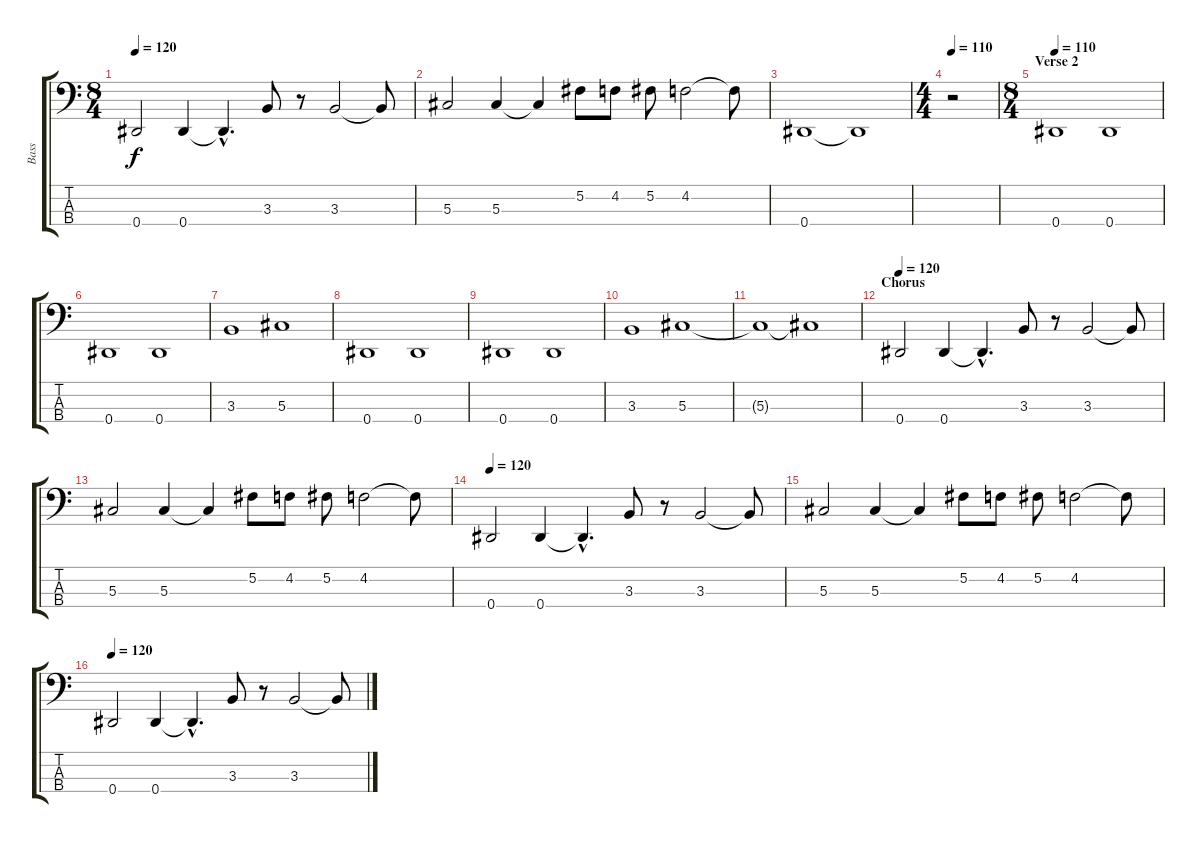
\track ("Bass" "Bass") {instrument electricbassfinger}
\staff {score tabs}
\tuning (Gb2 Db2 Ab1 Eb1) {hide}
\ts (8 4)
\tempo 120
\clef f4
\ks c
0.4.2{dy f instrument electricbassfinger} 0.4.4 0.4{hac t}.4{d} 3.3.8 r.8 3.3.2 3.3{t}.8 |
5.3.2{instrument electricbassfinger} 5.3.4 5.3{t}.4 5.2.8 4.2.8 5.2.8 4.2.2 4.2{t}.8 |
0.4.1 0.4{t}.1 |
\ts (4 4)
\tempo 110
r.2 |
\ts (8 4)
\section ("" "Verse 2")
\tempo 110
0.4.1{instrument acousticbass} 0.4.1 |
0.4.1{instrument acousticbass} 0.4.1 |
3.3.1{instrument acousticbass} 5.3.1 |
0.4.1{instrument acousticbass} 0.4.1 |
0.4.1{instrument acousticbass} 0.4.1 |
3.3.1{instrument acousticbass} 5.3.1 |
5.3{t}.1 5.3{t}.1 |
\section ("" "Chorus")
\tempo 120
0.4.2{instrument electricbassfinger} 0.4.4 0.4{hac t}.4{d} 3.3.8 r.8 3.3.2 3.3{t}.8 |
5.3.2{instrument electricbassfinger} 5.3.4 5.3{t}.4 5.2.8 4.2.8 5.2.8 4.2.2 4.2{t}.8 |
\tempo 120
0.4.2{instrument electricbassfinger} 0.4.4 0.4{hac t}.4{d} 3.3.8 r.8 3.3.2 3.3{t}.8 |
5.3.2{instrument electricbassfinger} 5.3.4 5.3{t}.4 5.2.8 4.2.8 5.2.8 4.2.2 4.2{t}.8 |
\tempo 120
0.4.2{instrument electricbassfinger} 0.4.4 0.4{hac t}.4{d} 3.3.8 r.8 3.3.2 3.3{t}.8
